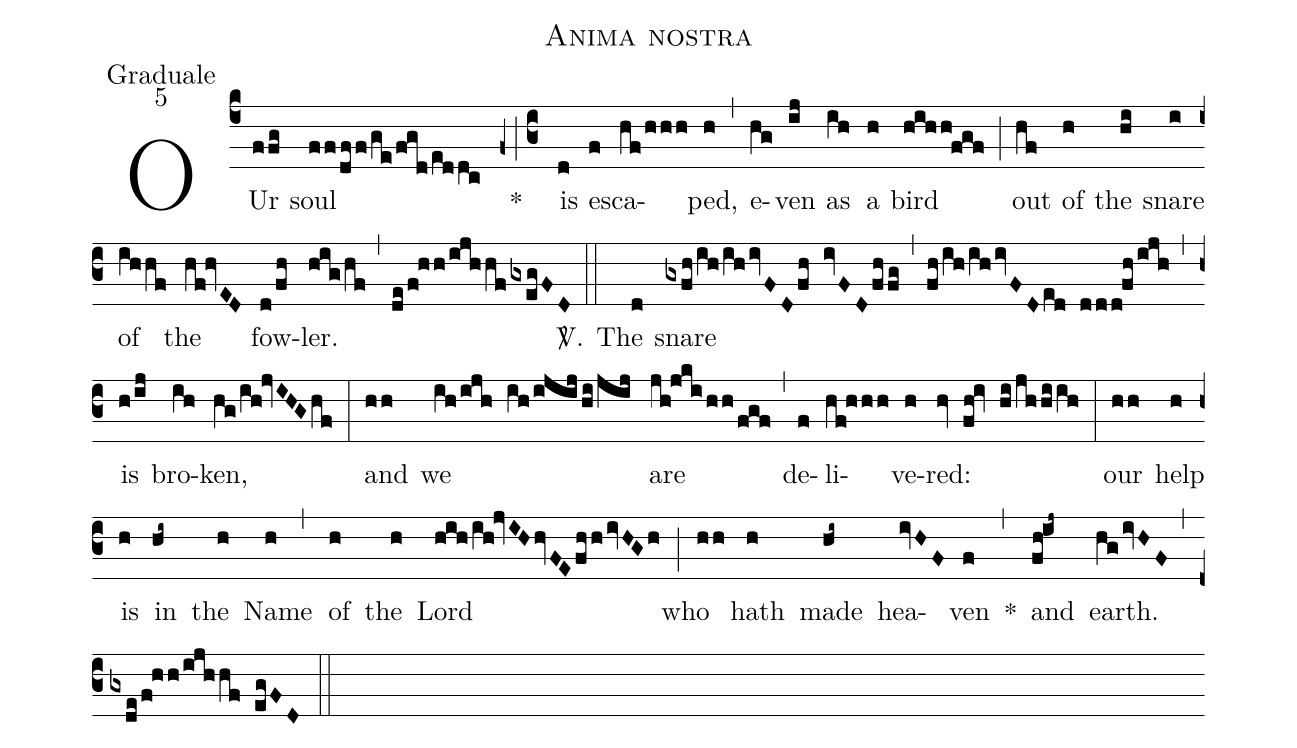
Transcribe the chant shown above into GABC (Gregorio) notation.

name:Anima nostra;
office-part:Graduale;
mode:5;
%%
(c4) OUr(ffg) soul(ff/dff/ge/fgd/eddc) *(z0;c3) is(d) es(f)ca(hf/hhh)ped,(h) (,) e(hg)ven(ij) as(ih) a(h) bird(hihh!fgf) (;) out(hf) of(h) the(hi) snare(i) of(ihhf) the(hf!hvED) fow(d/fh)ler.(hig/hf) (,) (de/f!hh/ijhhf/gxegFD) <sp>V/</sp>.(::) The(d) snare(gxfh/ih/ih/ivFD/fh ivFD/fh/fg) (,) (fh/ih/ih/ivFD/ed ddd!fh/ijh) (,) is(h/ij) bro(ih)ken,(hg/ih!jvIHG/hf) (:) and(hh) we(ih/ijh ih/ijij/hi/jij) are(jh!jki/hh/fgf) (,) de(f)li(hf!hhh)ve(h)red:(hv fh!iv hi/jhhiih) (:) our(hh) help(h) is(h) in(hi~) the(h) Name(h) (,) of(h) the(h) Lord(hih/ih!jvIH/hvFE/fhh/ivHGh) (;) who(hh) hath(h) made(hi~) hea(ivHF)ven(f) *(,) and(fh!ij~) earth.(hg/ivHF) (,) (gxde/f!hh/ijhhf egFD) (::)
